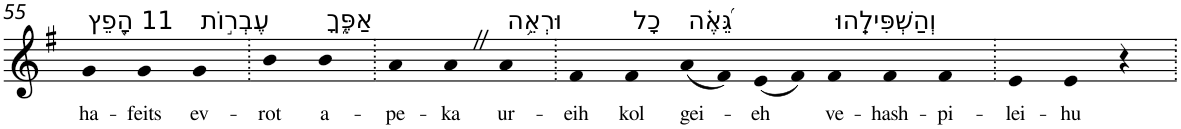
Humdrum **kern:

**kern	**text
*part1	*part1
*staff1	*staff1
*I"Piano	*
*I'Pno	*
!!LO:PB:g=z
*clefG2	*
*k[f#]	*
*G:	*
=55	=55
!LO:TX:a:t=11 הָ֭פֵץ	!
!	!LO:LY:b
4g	ha-
!	!LO:LY:b
4g	-feits
!LO:TX:a:t=עֶבְר֣וֹת	!
!	!LO:LY:b
4g	ev-
=56.	=56.
!	!LO:LY:b
4b	-rot
!LO:TX:a:t=אַפֶּ֑ךָ	!
!	!LO:LY:b
4b	a-
=57.	=57.
!	!LO:LY:b
4a	-pe-
!	!LO:LY:b
4aZ	-ka
!LO:TX:a:t=וּרְאֵ֥ה	!
!	!LO:LY:b
4a	ur-
=58.	=58.
!	!LO:LY:b
4f#	-eih
!LO:TX:a:t=כָל	!
!	!LO:LY:b
4f#	kol
!LO:TX:a:t=גֵּ֝אֶ֗ה	!
!	!LO:LY:b
(8a	gei-
8f#)	.
!	!LO:LY:b
(8e	-eh
8f#)	.
!LO:TX:a:t=וְהַשְׁפִּילֵֽהוּ	!
!	!LO:LY:b
4f#	ve-
!	!LO:LY:b
4f#	-hash-
!	!LO:LY:b
4f#	-pi-
=59.	=59.
!	!LO:LY:b
4e	-lei-
!	!LO:LY:b
4e	-hu
4r	.
=.	=.
*-	*-
